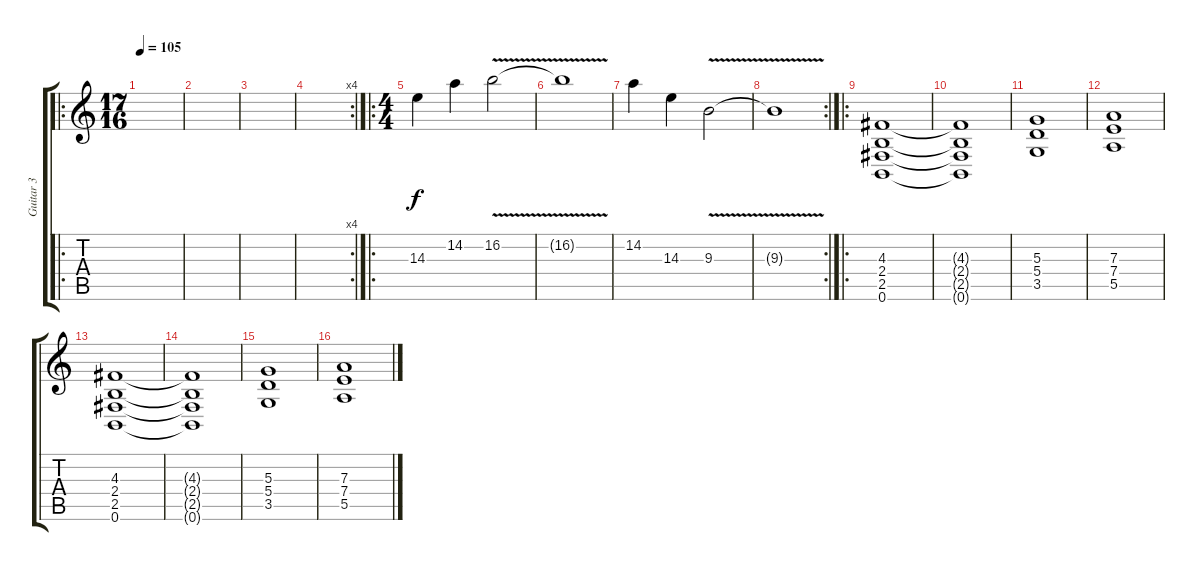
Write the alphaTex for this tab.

\track ("Guitar 3" "Guitar 3") {instrument distortionguitar}
\staff {score tabs}
\tuning (C4 G3 D3 A2 E2 B1) {hide}
\ro
\ts (17 16)
\tempo 105
\clef g2
\ks c
|
|
|
\rc 4
|
\ro
\ts (4 4)
14.3.4 14.2.4 16.2{v}.2 |
16.2{t}.1 |
14.2.4 14.3.4 9.3{v}.2 |
\rc 2
9.3{t}.1 |
\ro
(4.3 2.4 2.5 0.6).1 |
(4.3{t} 2.4{t} 2.5{t} 0.6{t}).1 |
(5.3 5.4 3.5).1 |
(7.3 7.4 5.5).1 |
(4.3 2.4 2.5 0.6).1 |
(4.3{t} 2.4{t} 2.5{t} 0.6{t}).1 |
(5.3 5.4 3.5).1 |
(7.3 7.4 5.5).1
